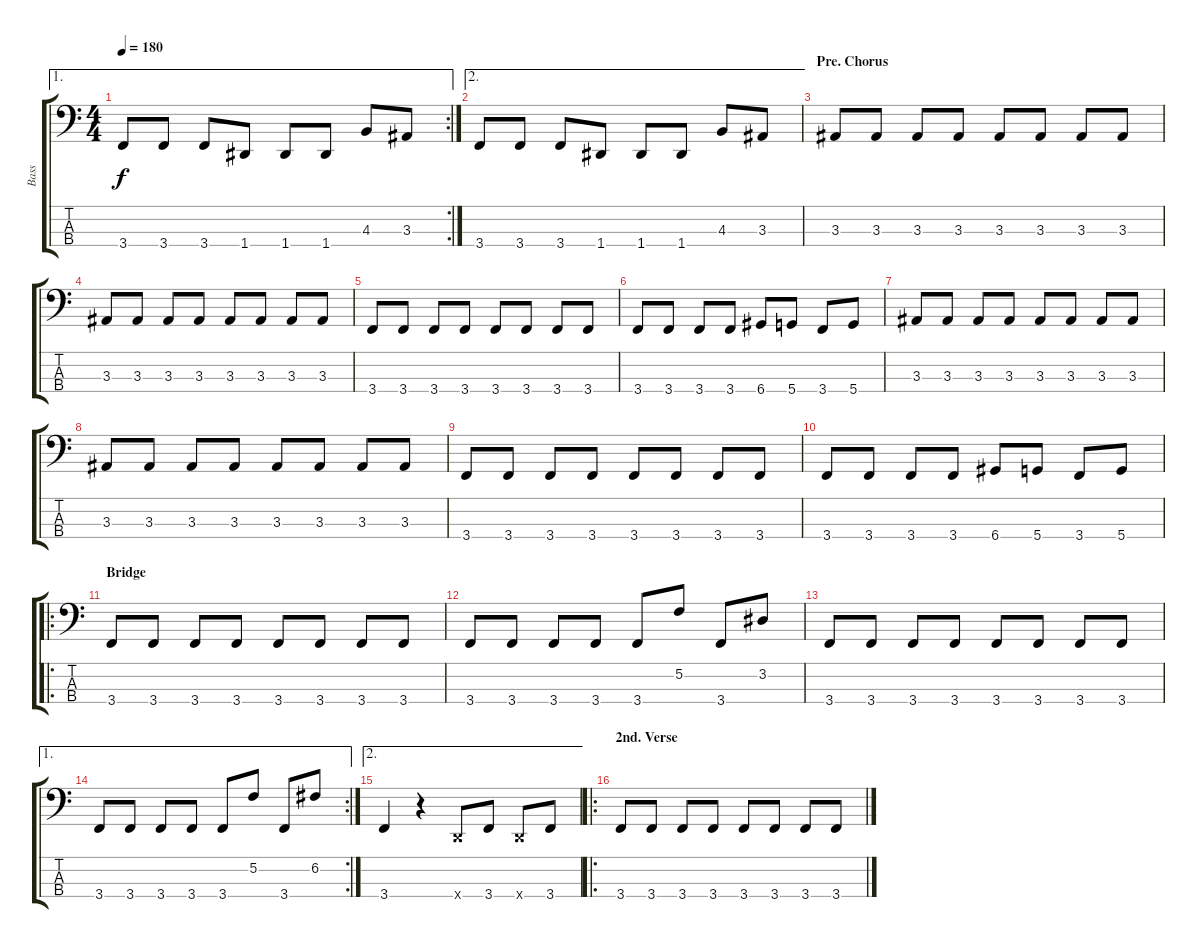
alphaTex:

\track ("Bass" "Bass") {instrument electricbassfinger}
\staff {score tabs}
\tuning (F2 C2 G1 D1) {hide}
\ae 1
\rc 2
\ts (4 4)
\tempo 180
\clef f4
\ks c
3.4.8{dy f} 3.4.8 3.4.8 1.4.8 1.4.8 1.4.8 4.3.8 3.3.8 |
\ae 2
3.4.8 3.4.8 3.4.8 1.4.8 1.4.8 1.4.8 4.3.8 3.3.8 |
\section ("" "Pre. Chorus")
3.3.8 3.3.8 3.3.8 3.3.8 3.3.8 3.3.8 3.3.8 3.3.8 |
3.3.8 3.3.8 3.3.8 3.3.8 3.3.8 3.3.8 3.3.8 3.3.8 |
3.4.8 3.4.8 3.4.8 3.4.8 3.4.8 3.4.8 3.4.8 3.4.8 |
3.4.8 3.4.8 3.4.8 3.4.8 6.4.8 5.4.8 3.4.8 5.4.8 |
3.3.8 3.3.8 3.3.8 3.3.8 3.3.8 3.3.8 3.3.8 3.3.8 |
3.3.8 3.3.8 3.3.8 3.3.8 3.3.8 3.3.8 3.3.8 3.3.8 |
3.4.8 3.4.8 3.4.8 3.4.8 3.4.8 3.4.8 3.4.8 3.4.8 |
3.4.8 3.4.8 3.4.8 3.4.8 6.4.8 5.4.8 3.4.8 5.4.8 |
\ro
\section ("" "Bridge")
3.4.8 3.4.8 3.4.8 3.4.8 3.4.8 3.4.8 3.4.8 3.4.8 |
3.4.8 3.4.8 3.4.8 3.4.8 3.4.8 5.2.8 3.4.8 3.2.8 |
3.4.8 3.4.8 3.4.8 3.4.8 3.4.8 3.4.8 3.4.8 3.4.8 |
\ae 1
\rc 2
3.4.8 3.4.8 3.4.8 3.4.8 3.4.8 5.2.8 3.4.8 6.2.8 |
\ae 2
3.4.4 r.4 0.4{x}.8 3.4.8 0.4{x}.8 3.4.8 |
\ro
\section ("" "2nd. Verse")
3.4.8 3.4.8 3.4.8 3.4.8 3.4.8 3.4.8 3.4.8 3.4.8
